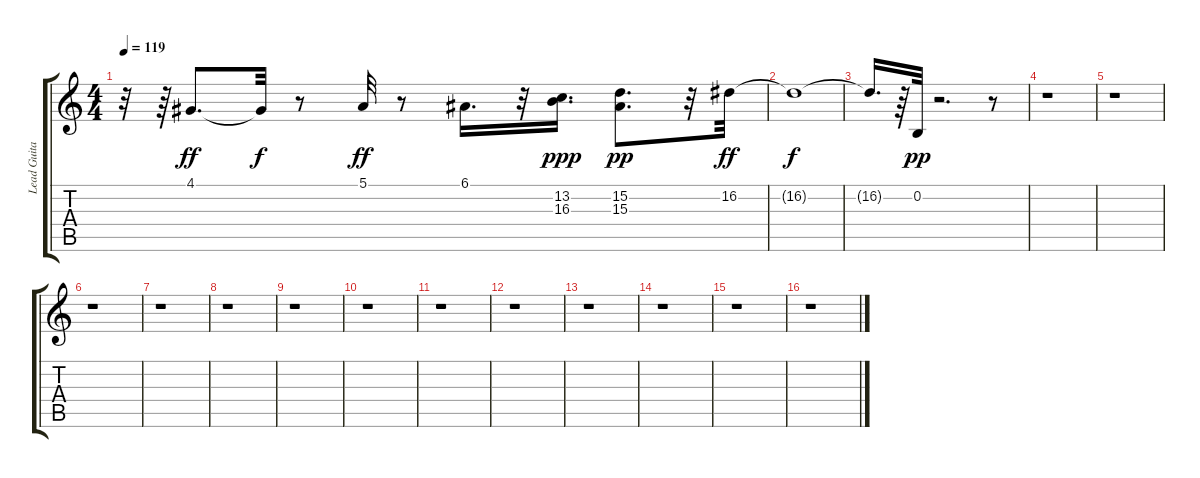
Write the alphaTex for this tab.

\track ("Lead Guitar R                   " "Lead Guita") {instrument lead1square}
\staff {score tabs}
\tuning (E4 B3 G3 D3 A2 E2) {hide}
\ts (4 4)
\tempo 119
\clef g2
\ks c
r.32{dy ff} r.64 4.1.8{d} 4.1{t}.32{dy f} r.8 5.1.32{dy ff} r.8 6.1.16{d} r.32 (13.2 16.3).16{d dy ppp} (15.2 15.3).8{d dy pp} r.32 16.2.32{dy ff} |
16.2{t}.1{dy f} |
16.2{t}.16{d} r.64 0.2.32{dy pp} r.2{d} r.8 |
r.1 |
r.1 |
r.1 |
r.1 |
r.1 |
r.1 |
r.1 |
r.1 |
r.1 |
r.1 |
r.1 |
r.1 |
r.1
